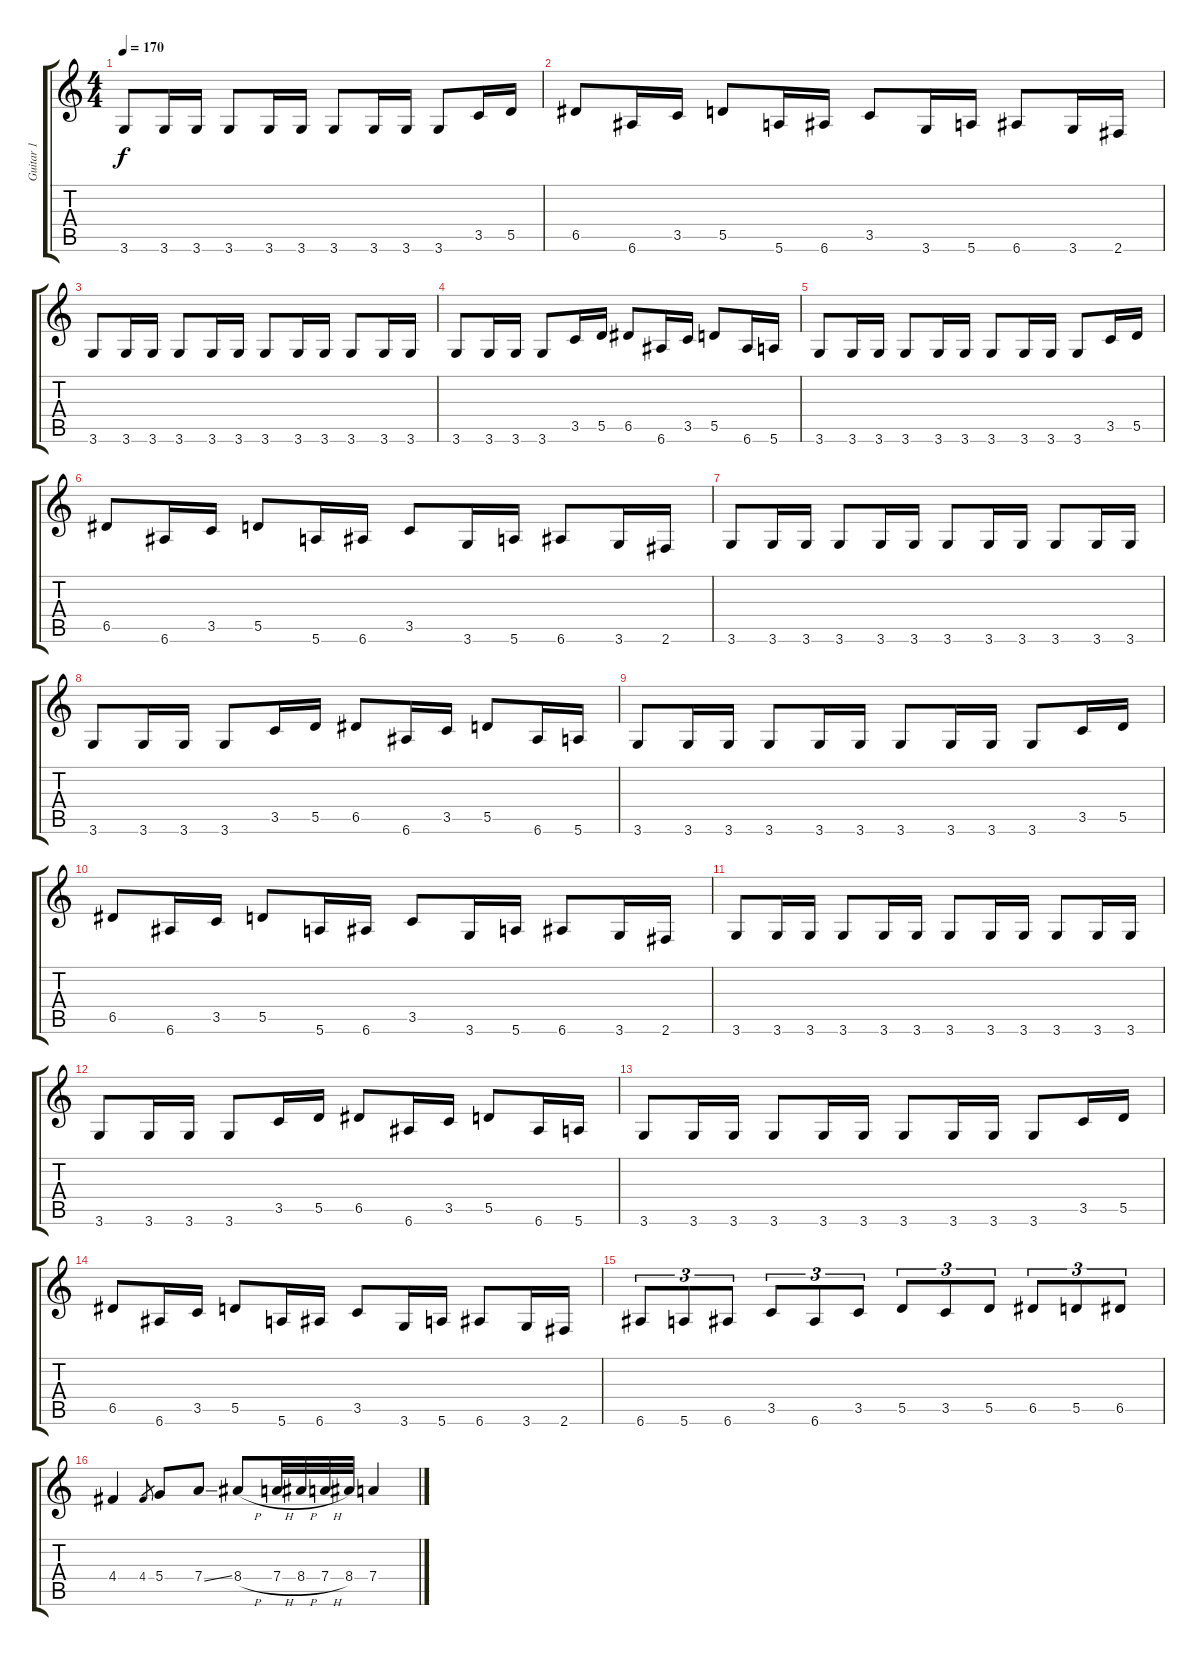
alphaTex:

\track ("Guitar 1" "Guitar 1") {instrument distortionguitar}
\staff {score tabs}
\tuning (E4 B3 G3 D3 A2 E2) {hide}
\ts (4 4)
\tempo 170
\clef g2
\ks c
3.6.8{dy f} 3.6.16 3.6.16 3.6.8 3.6.16 3.6.16 3.6.8 3.6.16 3.6.16 3.6.8 3.5.16 5.5.16 |
6.5.8 6.6.16 3.5.16 5.5.8 5.6.16 6.6.16 3.5.8 3.6.16 5.6.16 6.6.8 3.6.16 2.6.16 |
3.6.8 3.6.16 3.6.16 3.6.8 3.6.16 3.6.16 3.6.8 3.6.16 3.6.16 3.6.8 3.6.16 3.6.16 |
3.6.8 3.6.16 3.6.16 3.6.8 3.5.16 5.5.16 6.5.8 6.6.16 3.5.16 5.5.8 6.6.16 5.6.16 |
3.6.8 3.6.16 3.6.16 3.6.8 3.6.16 3.6.16 3.6.8 3.6.16 3.6.16 3.6.8 3.5.16 5.5.16 |
6.5.8 6.6.16 3.5.16 5.5.8 5.6.16 6.6.16 3.5.8 3.6.16 5.6.16 6.6.8 3.6.16 2.6.16 |
3.6.8 3.6.16 3.6.16 3.6.8 3.6.16 3.6.16 3.6.8 3.6.16 3.6.16 3.6.8 3.6.16 3.6.16 |
3.6.8 3.6.16 3.6.16 3.6.8 3.5.16 5.5.16 6.5.8 6.6.16 3.5.16 5.5.8 6.6.16 5.6.16 |
3.6.8 3.6.16 3.6.16 3.6.8 3.6.16 3.6.16 3.6.8 3.6.16 3.6.16 3.6.8 3.5.16 5.5.16 |
6.5.8 6.6.16 3.5.16 5.5.8 5.6.16 6.6.16 3.5.8 3.6.16 5.6.16 6.6.8 3.6.16 2.6.16 |
3.6.8 3.6.16 3.6.16 3.6.8 3.6.16 3.6.16 3.6.8 3.6.16 3.6.16 3.6.8 3.6.16 3.6.16 |
3.6.8 3.6.16 3.6.16 3.6.8 3.5.16 5.5.16 6.5.8 6.6.16 3.5.16 5.5.8 6.6.16 5.6.16 |
3.6.8 3.6.16 3.6.16 3.6.8 3.6.16 3.6.16 3.6.8 3.6.16 3.6.16 3.6.8 3.5.16 5.5.16 |
6.5.8 6.6.16 3.5.16 5.5.8 5.6.16 6.6.16 3.5.8 3.6.16 5.6.16 6.6.8 3.6.16 2.6.16 |
6.6.8{tu (3 2)} 5.6.8{tu (3 2)} 6.6.8{tu (3 2)} 3.5.8{tu (3 2)} 6.6.8{tu (3 2)} 3.5.8{tu (3 2)} 5.5.8{tu (3 2)} 3.5.8{tu (3 2)} 5.5.8{tu (3 2)} 6.5.8{tu (3 2)} 5.5.8{tu (3 2)} 6.5.8{tu (3 2)} |
4.4.4 4.4.8{gr} 5.4.8 7.4{ss}.8 8.4{h}.8 7.4{h}.32 8.4{h}.32 7.4{h}.32 8.4.32 7.4.4
